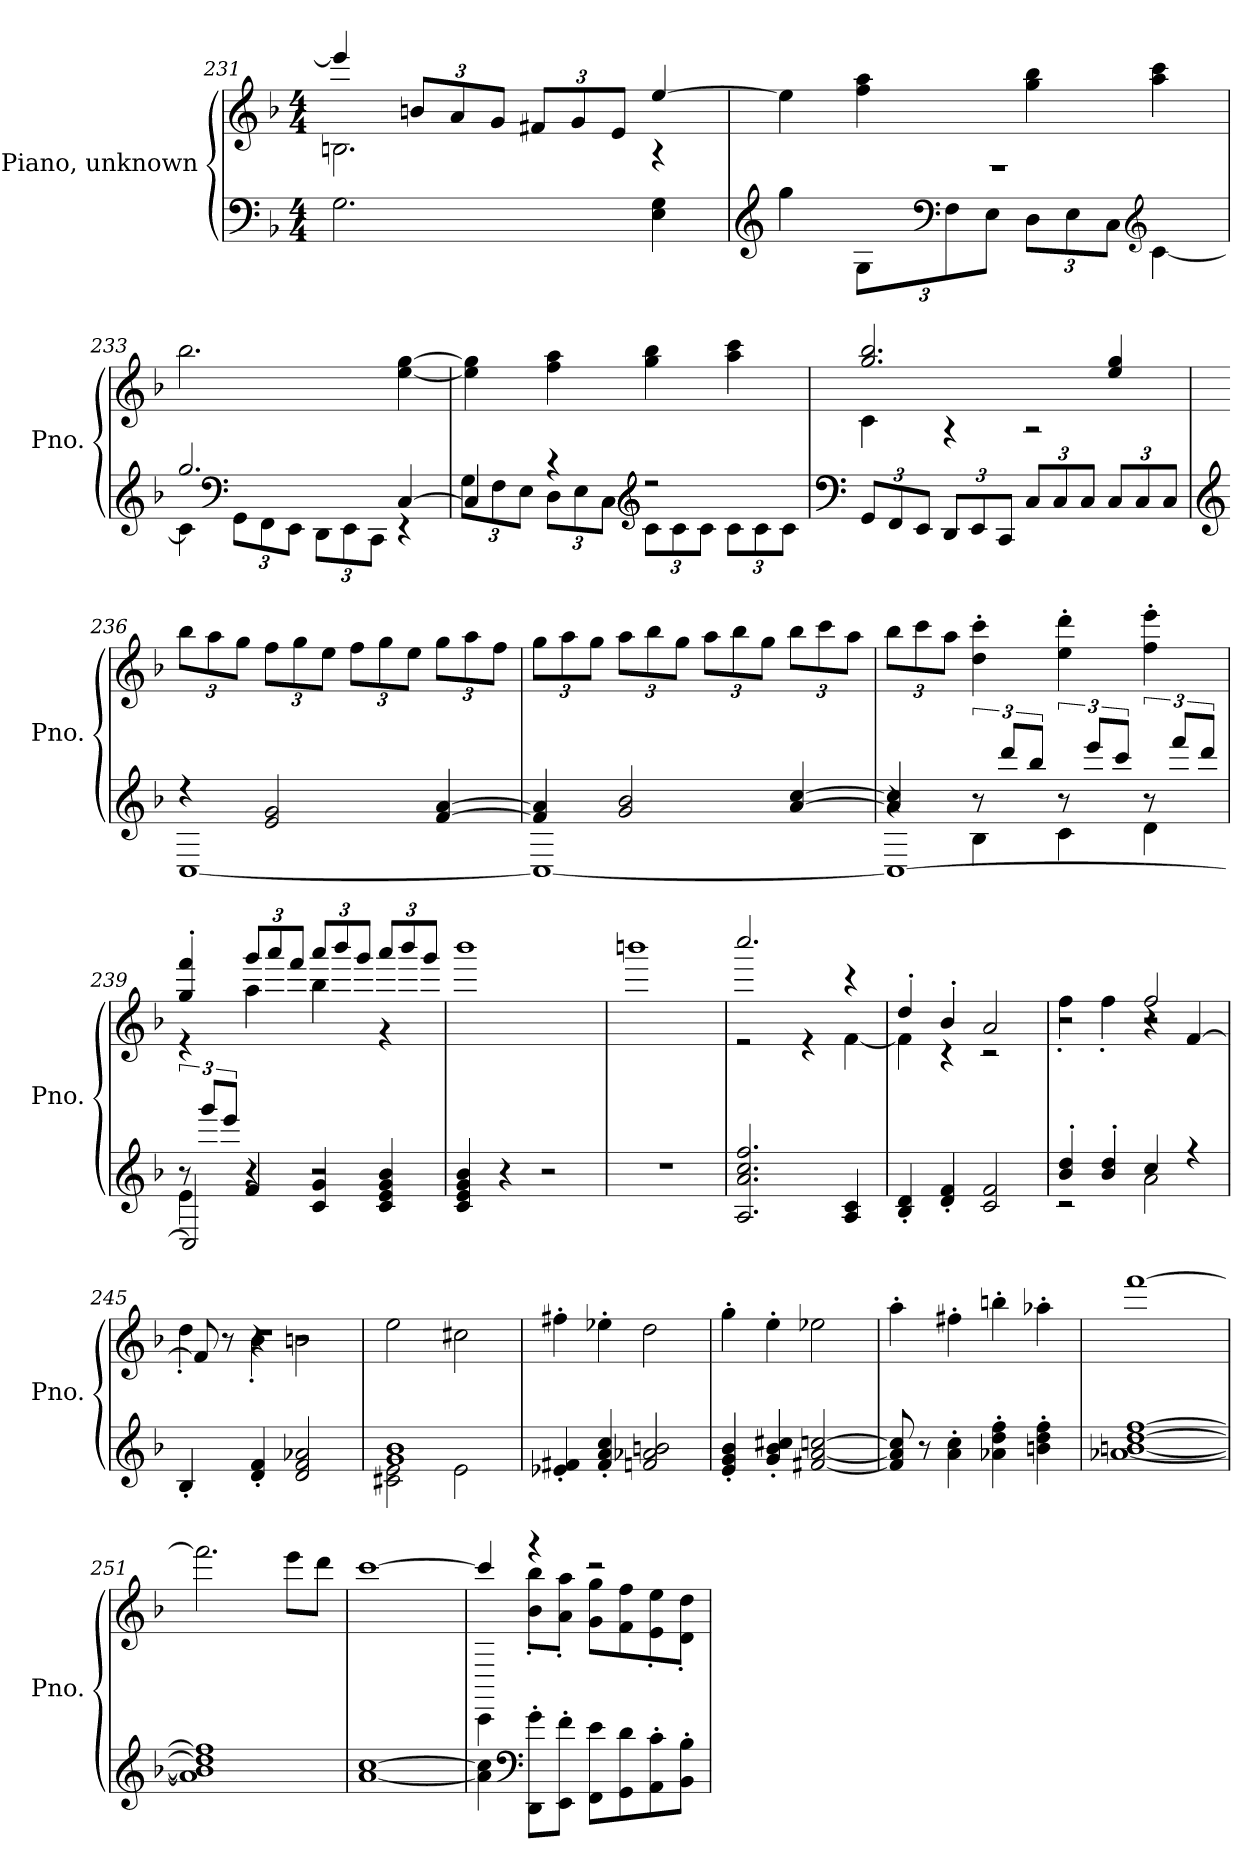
**kern	**kern
*part1	*part1
*staff2	*staff1
*I"Piano, unknown	*
*I'Pno.	*
*clefF4	*clefG2
*k[b-]	*k[b-]
*M4/4	*M4/4
=231	=231
*	*^
2.G\	4eee/]	2.Bn\
*	*Xbrackettup	*
.	12bn/L	.
.	12a/	.
.	12g/J	.
.	12f#X/L	.
.	12g/	.
.	12e/J	.
4E\ 4G\	[4ee/	4r
*	*v	*v
=232	=232
*clefG2	*
*^	*
1r	4gg\	4ee\]
*	*Xbrackettup	*
.	12G\L	4ff\ 4aa\
*clefF4	*	*
.	12F\	.
.	12E\J	.
.	12D\L	4gg\ 4bb-\
.	12E\	.
.	12C\J	.
*clefG2	*	*
.	[4c\	4aa\ 4ccc\
!!LO:LB:g=z
=233	=233	=233
2.gg/	4c\]	2.bb-\
*clefF4	*	*
.	12GG\L	.
.	12FF\	.
.	12EE\J	.
.	12DD\L	.
.	12EE\	.
.	12CC\J	.
[4C/	4r	[4ee\ [4gg\
=234	=234	=234
4C/]	12G\L	4ee\] 4gg\]
.	12F\	.
.	12E\J	.
4r	12D\L	4ff\ 4aa\
.	12E\	.
.	12C\J	.
*clefG2	*	*
2r	12c\L	4gg\ 4bb-\
.	12c\	.
.	12c\J	.
.	12c\L	4aa\ 4ccc\
.	12c\	.
.	12c\J	.
*v	*v	*
=235	=235
*clefF4	*
*	*^
12GG/L	2.gg/ 2.bb-/	4c\
12FF/	.	.
12EE/J	.	.
12DD/L	.	4r
12EE/	.	.
12CC/J	.	.
12C/L	.	2r
12C/	.	.
12C/J	.	.
12C/L	4ee/ 4gg/	.
12C/	.	.
12C/J	.	.
*	*v	*v
!!LO:PB:g=z
=236	=236
*clefG2	*
*^	*
4r	[1C	12bb-\L
.	.	12aa\
.	.	12gg\J
2e/ 2g/	.	12ff\L
.	.	12gg\
.	.	12ee\J
.	.	12ff\L
.	.	12gg\
.	.	12ee\J
[4f/ [4a/	.	12gg\L
.	.	12aa\
.	.	12ff\J
=237	=237	=237
4f/] 4a/]	1C_	12gg\L
.	.	12aa\
.	.	12gg\J
2g/ 2b-/	.	12aa\L
.	.	12bb-\
.	.	12gg\J
.	.	12aa\L
.	.	12bb-\
.	.	12gg\J
[4a/ [4cc/	.	12bb-\L
.	.	12ccc\
.	.	12aa\J
=238	=238	=238
*	*^	*
4a/] 4cc/]	4r	1C_	12bb-\L
.	.	.	12ccc\
.	.	.	12aa\J
*brackettup	*	*	*
12r	4B-\	.	4dd\' 4ccc\'
12ddd/L	.	.	.
12bb-/J	.	.	.
12r	4c\	.	4ee\' 4ddd\'
12eee/L	.	.	.
12ccc/J	.	.	.
12r	4d\	.	4ff\' 4eee\'
12fff/L	.	.	.
12ddd/J	.	.	.
!!LO:LB:g=z
=239	=239	=239	=239
*	*	*	*^
12r	4e\	2C/]	4gg/' 4fff/'	4r
12ggg/L	.	.	.	.
12eee/J	.	.	.	.
4f/	4r	.	12ggg/L	4aa\
.	.	.	12aaa/	.
.	.	.	12fff/J	.
4c/ 4g/	2r	2r	12aaa/L	4bb-\
.	.	.	12bbb-/	.
.	.	.	12ggg/J	.
4c/ 4e/ 4g/ 4b-/	.	.	12aaa/L	4r
.	.	.	12bbb-/	.
.	.	.	12ggg/J	.
*v	*v	*v	*	*
*	*v	*v
=240	=240
4c/ 4e/ 4g/ 4b-/	1bbb-
4r	.
2r	.
=241	=241
1r	1bbbn
=242	=242
*	*^
2.A/ 2.a/ 2.cc/ 2.ff/	2.cccc/	2r
.	.	4r
4A/ 4c/	4r	[4f\
=243	=243	=243
4B-/' 4d/'	4dd'/	4f\]
4d/' 4f/'	4b-'/	4r
2c/ 2f/	2a/	2r
=244	=244	=244
*^	*	*^
4b-/' 4dd/'	2r	2r	4ff'\	2r
4b-/' 4dd/'	.	.	4ff'\	.
4cc/	2a\	2ff/	2r	4r
4r	.	.	.	[4f/
*v	*v	*	*	*
=245	=245	=245	=245
4B-'/	1r	4dd'\	8f/]
.	.	.	8r
4d/' 4f/'	.	4b-'\	4r
2d/ 2f/ 2a-X/	.	2bn\	2r
*	*v	*v	*v
!!LO:LB:g=z
=246	=246
*^	*
1g 1b-	2c#X\ 2e\	2ee\
.	2e\	2cc#X\
*v	*v	*
=247	=247
4e-X/' 4f#X/'	4ff#X'\
4f#/' 4a/' 4cc/'	4ee-X'\
2fn/ 2a-X/ 2bn/	2dd\
=248	=248
4e/' 4g/' 4b-/'	4gg'\
4g/' 4b-/' 4cc#X/'	4ee'\
[2f#X/ [2a/ [2ccn/	2ee-X\
=249	=249
8f#/] 8a/] 8cc/]	4aa'\
8r	.
4a\' 4cc\'	4ff#X'\
4a-X\' 4dd\' 4ff\'	4bbn'\
4bn\' 4dd\' 4ff\'	4aa-X'\
=250	=250
[1a-X [1bn [1dd [1ff	[1fff
=251	=251
1a-] 1b] 1dd] 1ff]	2.fff\]
.	8eee\L
.	8ddd\J
=252	=252
[1a [1cc	[1ccc
!!LO:LB:g=z
=253	=253
*	*^
4a\] 4cc\]	4ccc/]	4CC\
*clefF4	*	*
8DD\' 8g\'L	4r	8b-\' 8bb-\'L
8EE\' 8f\'J	.	8a\' 8aa\'J
8FF\ 8e\L	2r	8g\ 8gg\L
8GG\ 8d\	.	8f\ 8ff\
8AA\' 8c\'	.	8e\' 8ee\'
8BB-\' 8B-\'J	.	8d\' 8dd\'J
*	*v	*v
=	=
*-	*-
